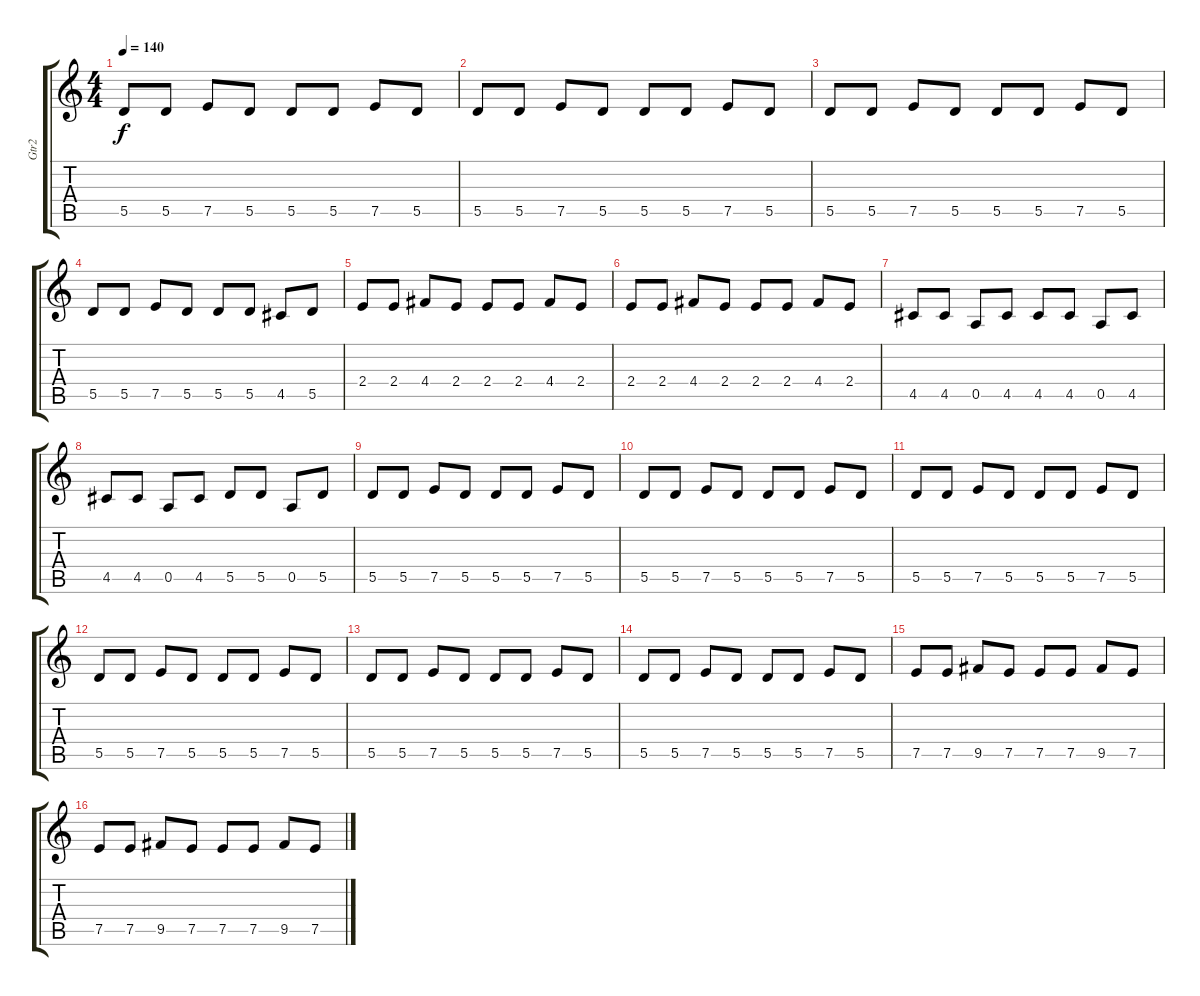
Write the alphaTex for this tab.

\track ("Gtr2" "Gtr2") {instrument acousticguitarnylon}
\staff {score tabs}
\tuning (E4 B3 G3 D3 A2 E2) {hide}
\ts (4 4)
\tempo 140
\clef g2
\ks c
5.5.8{dy f} 5.5.8 7.5.8 5.5.8 5.5.8 5.5.8 7.5.8 5.5.8 |
5.5.8 5.5.8 7.5.8 5.5.8 5.5.8 5.5.8 7.5.8 5.5.8 |
5.5.8 5.5.8 7.5.8 5.5.8 5.5.8 5.5.8 7.5.8 5.5.8 |
5.5.8 5.5.8 7.5.8 5.5.8 5.5.8 5.5.8 4.5.8 5.5.8 |
2.4.8 2.4.8 4.4.8 2.4.8 2.4.8 2.4.8 4.4.8 2.4.8 |
2.4.8 2.4.8 4.4.8 2.4.8 2.4.8 2.4.8 4.4.8 2.4.8 |
4.5.8 4.5.8 0.5.8 4.5.8 4.5.8 4.5.8 0.5.8 4.5.8 |
4.5.8 4.5.8 0.5.8 4.5.8 5.5.8 5.5.8 0.5.8 5.5.8 |
5.5.8 5.5.8 7.5.8 5.5.8 5.5.8 5.5.8 7.5.8 5.5.8 |
5.5.8 5.5.8 7.5.8 5.5.8 5.5.8 5.5.8 7.5.8 5.5.8 |
5.5.8 5.5.8 7.5.8 5.5.8 5.5.8 5.5.8 7.5.8 5.5.8 |
5.5.8 5.5.8 7.5.8 5.5.8 5.5.8 5.5.8 7.5.8 5.5.8 |
5.5.8 5.5.8 7.5.8 5.5.8 5.5.8 5.5.8 7.5.8 5.5.8 |
5.5.8 5.5.8 7.5.8 5.5.8 5.5.8 5.5.8 7.5.8 5.5.8 |
7.5.8 7.5.8 9.5.8 7.5.8 7.5.8 7.5.8 9.5.8 7.5.8 |
7.5.8 7.5.8 9.5.8 7.5.8 7.5.8 7.5.8 9.5.8 7.5.8
